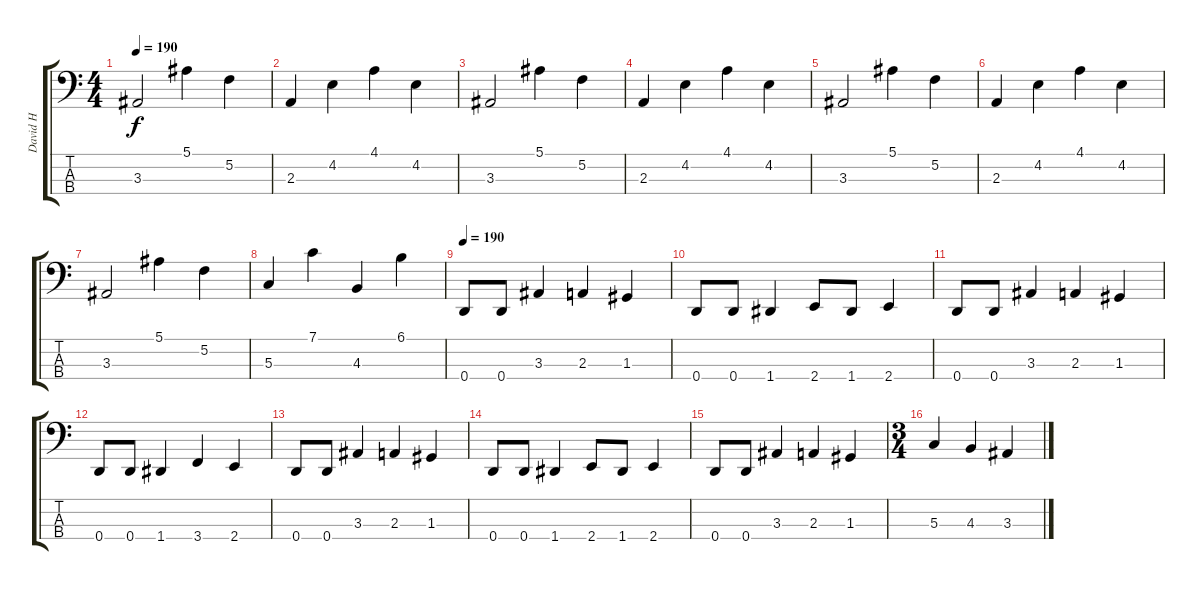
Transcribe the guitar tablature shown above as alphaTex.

\track ("David H" "David H") {instrument electricbasspick}
\staff {score tabs}
\tuning (F2 C2 G1 D1) {hide}
\ts (4 4)
\tempo 190
\tempo 160
\tempo 190
\clef f4
\ks c
3.3.2{dy f instrument electricbasspick} 5.1.4 5.2.4 |
2.3.4 4.2.4 4.1.4 4.2.4 |
3.3.2 5.1.4 5.2.4 |
2.3.4 4.2.4 4.1.4 4.2.4 |
3.3.2 5.1.4 5.2.4 |
2.3.4 4.2.4 4.1.4 4.2.4 |
3.3.2 5.1.4 5.2.4 |
5.3.4 7.1.4 4.3.4 6.1.4 |
\tempo 180
\tempo 190
0.4.8 0.4.8 3.3.4 2.3.4 1.3.4 |
0.4.8 0.4.8 1.4.4 2.4.8 1.4.8 2.4.4 |
0.4.8 0.4.8 3.3.4 2.3.4 1.3.4 |
0.4.8 0.4.8 1.4.4 3.4.4 2.4.4 |
0.4.8 0.4.8 3.3.4 2.3.4 1.3.4 |
0.4.8 0.4.8 1.4.4 2.4.8 1.4.8 2.4.4 |
0.4.8 0.4.8 3.3.4 2.3.4 1.3.4 |
\ts (3 4)
5.3.4 4.3.4 3.3.4
